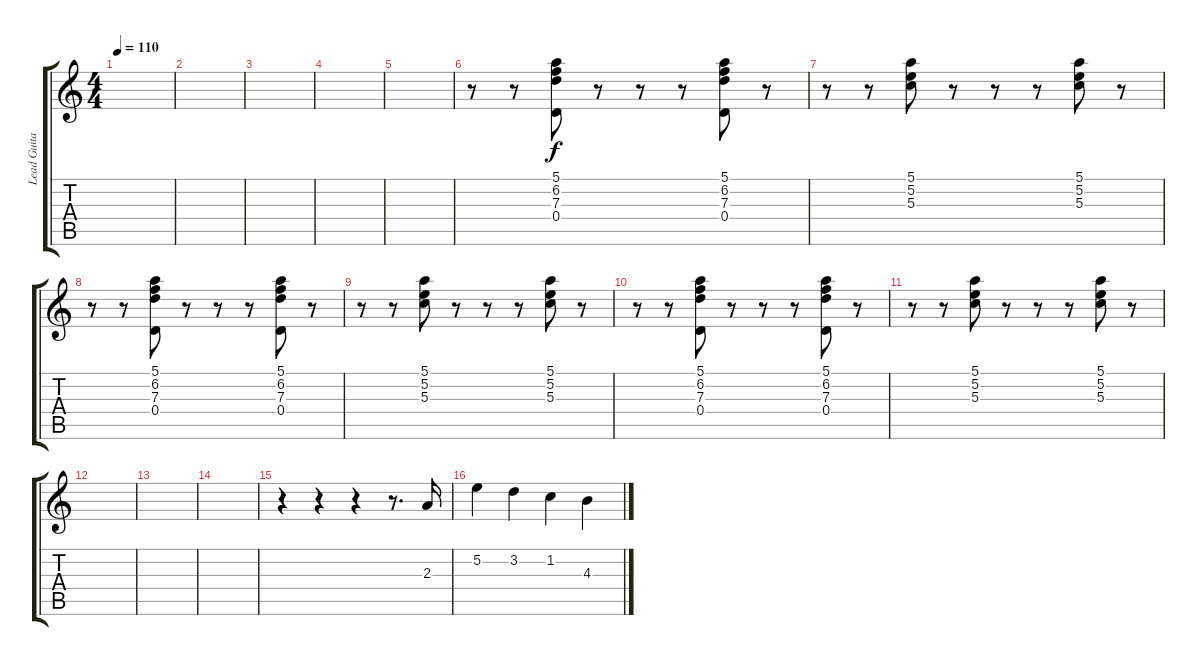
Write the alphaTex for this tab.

\track ("Lead Guitar - Noel Gallagher" "Lead Guita") {instrument overdrivenguitar}
\staff {score tabs}
\tuning (E4 B3 G3 D3 A2 E2) {hide}
\ts (4 4)
\tempo 110
\clef g2
\ks c
|
|
|
|
|
r.8{volume 8 instrument overdrivenguitar} r.8 (5.1 6.2 7.3 0.4).8 r.8 r.8 r.8 (5.1 6.2 7.3 0.4).8 r.8 |
r.8 r.8 (5.1 5.2 5.3).8 r.8 r.8 r.8 (5.1 5.2 5.3).8 r.8 |
r.8 r.8 (5.1 6.2 7.3 0.4).8 r.8 r.8 r.8 (5.1 6.2 7.3 0.4).8 r.8 |
r.8 r.8 (5.1 5.2 5.3).8 r.8 r.8 r.8 (5.1 5.2 5.3).8 r.8 |
r.8 r.8 (5.1 6.2 7.3 0.4).8 r.8 r.8 r.8 (5.1 6.2 7.3 0.4).8 r.8 |
r.8 r.8 (5.1 5.2 5.3).8 r.8 r.8 r.8 (5.1 5.2 5.3).8 r.8 |
|
|
|
r.4{volume 12 instrument distortionguitar} r.4 r.4 r.8{d} 2.3.16 |
5.2.4 3.2.4 1.2.4 4.3.4
